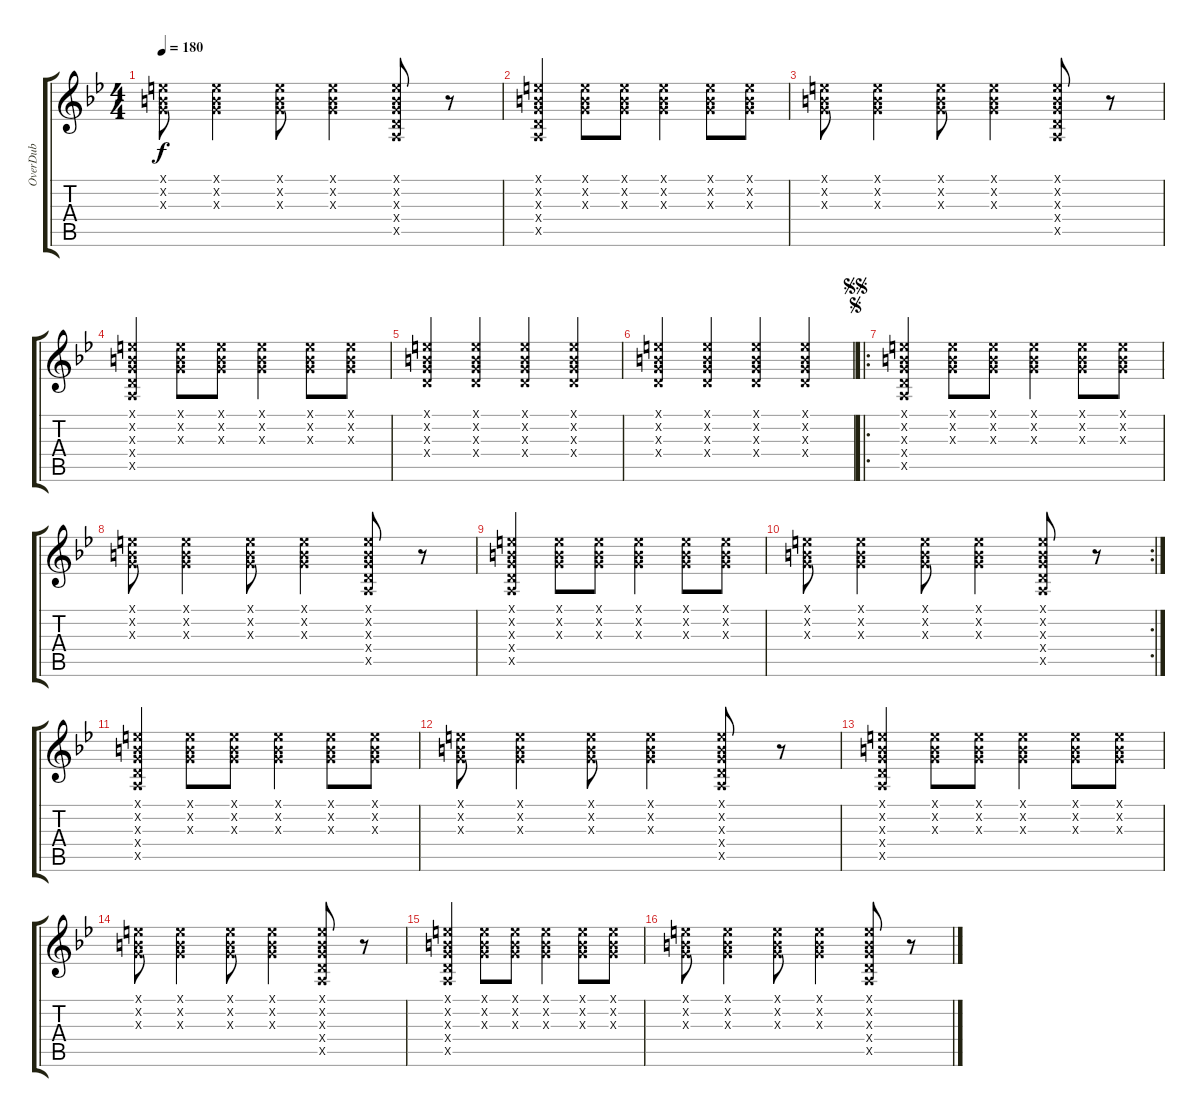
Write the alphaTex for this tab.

\track ("OverDub" "OverDub") {instrument overdrivenguitar}
\staff {score tabs}
\tuning (E4 B3 G3 D3 A2 E2) {hide}
\ts (4 4)
\tempo 180
\clef g2
\ks bb
(0.1{x} 0.2{x} 0.3{x}).8{dy f} (0.1{x} 0.2{x} 0.3{x}).4 (0.1{x} 0.2{x} 0.3{x}).8 (0.1{x} 0.2{x} 0.3{x}).4 (0.1{x} 0.2{x} 0.3{x} 0.4{x} 0.5{x}).8 r.8 |
(0.1{x} 0.2{x} 0.3{x} 0.4{x} 0.5{x}).4 (0.1{x} 0.2{x} 0.3{x}).8 (0.1{x} 0.2{x} 0.3{x}).8 (0.1{x} 0.2{x} 0.3{x}).4 (0.1{x} 0.2{x} 0.3{x}).8 (0.1{x} 0.2{x} 0.3{x}).8 |
(0.1{x} 0.2{x} 0.3{x}).8 (0.1{x} 0.2{x} 0.3{x}).4 (0.1{x} 0.2{x} 0.3{x}).8 (0.1{x} 0.2{x} 0.3{x}).4 (0.1{x} 0.2{x} 0.3{x} 0.4{x} 0.5{x}).8 r.8 |
(0.1{x} 0.2{x} 0.3{x} 0.4{x} 0.5{x}).4 (0.1{x} 0.2{x} 0.3{x}).8 (0.1{x} 0.2{x} 0.3{x}).8 (0.1{x} 0.2{x} 0.3{x}).4 (0.1{x} 0.2{x} 0.3{x}).8 (0.1{x} 0.2{x} 0.3{x}).8 |
(0.1{x} 0.2{x} 0.3{x} 0.4{x}).4 (0.1{x} 0.2{x} 0.3{x} 0.4{x}).4 (0.1{x} 0.2{x} 0.3{x} 0.4{x}).4 (0.1{x} 0.2{x} 0.3{x} 0.4{x}).4 |
(0.1{x} 0.2{x} 0.3{x} 0.4{x}).4 (0.1{x} 0.2{x} 0.3{x} 0.4{x}).4 (0.1{x} 0.2{x} 0.3{x} 0.4{x}).4 (0.1{x} 0.2{x} 0.3{x} 0.4{x}).4 |
\ro
\jump segno
\jump segnosegno
(0.1{x} 0.2{x} 0.3{x} 0.4{x} 0.5{x}).4 (0.1{x} 0.2{x} 0.3{x}).8 (0.1{x} 0.2{x} 0.3{x}).8 (0.1{x} 0.2{x} 0.3{x}).4 (0.1{x} 0.2{x} 0.3{x}).8 (0.1{x} 0.2{x} 0.3{x}).8 |
(0.1{x} 0.2{x} 0.3{x}).8 (0.1{x} 0.2{x} 0.3{x}).4 (0.1{x} 0.2{x} 0.3{x}).8 (0.1{x} 0.2{x} 0.3{x}).4 (0.1{x} 0.2{x} 0.3{x} 0.4{x} 0.5{x}).8 r.8 |
(0.1{x} 0.2{x} 0.3{x} 0.4{x} 0.5{x}).4 (0.1{x} 0.2{x} 0.3{x}).8 (0.1{x} 0.2{x} 0.3{x}).8 (0.1{x} 0.2{x} 0.3{x}).4 (0.1{x} 0.2{x} 0.3{x}).8 (0.1{x} 0.2{x} 0.3{x}).8 |
\rc 2
(0.1{x} 0.2{x} 0.3{x}).8 (0.1{x} 0.2{x} 0.3{x}).4 (0.1{x} 0.2{x} 0.3{x}).8 (0.1{x} 0.2{x} 0.3{x}).4 (0.1{x} 0.2{x} 0.3{x} 0.4{x} 0.5{x}).8 r.8 |
(0.1{x} 0.2{x} 0.3{x} 0.4{x} 0.5{x}).4 (0.1{x} 0.2{x} 0.3{x}).8 (0.1{x} 0.2{x} 0.3{x}).8 (0.1{x} 0.2{x} 0.3{x}).4 (0.1{x} 0.2{x} 0.3{x}).8 (0.1{x} 0.2{x} 0.3{x}).8 |
(0.1{x} 0.2{x} 0.3{x}).8 (0.1{x} 0.2{x} 0.3{x}).4 (0.1{x} 0.2{x} 0.3{x}).8 (0.1{x} 0.2{x} 0.3{x}).4 (0.1{x} 0.2{x} 0.3{x} 0.4{x} 0.5{x}).8 r.8 |
(0.1{x} 0.2{x} 0.3{x} 0.4{x} 0.5{x}).4 (0.1{x} 0.2{x} 0.3{x}).8 (0.1{x} 0.2{x} 0.3{x}).8 (0.1{x} 0.2{x} 0.3{x}).4 (0.1{x} 0.2{x} 0.3{x}).8 (0.1{x} 0.2{x} 0.3{x}).8 |
(0.1{x} 0.2{x} 0.3{x}).8 (0.1{x} 0.2{x} 0.3{x}).4 (0.1{x} 0.2{x} 0.3{x}).8 (0.1{x} 0.2{x} 0.3{x}).4 (0.1{x} 0.2{x} 0.3{x} 0.4{x} 0.5{x}).8 r.8 |
(0.1{x} 0.2{x} 0.3{x} 0.4{x} 0.5{x}).4 (0.1{x} 0.2{x} 0.3{x}).8 (0.1{x} 0.2{x} 0.3{x}).8 (0.1{x} 0.2{x} 0.3{x}).4 (0.1{x} 0.2{x} 0.3{x}).8 (0.1{x} 0.2{x} 0.3{x}).8 |
(0.1{x} 0.2{x} 0.3{x}).8 (0.1{x} 0.2{x} 0.3{x}).4 (0.1{x} 0.2{x} 0.3{x}).8 (0.1{x} 0.2{x} 0.3{x}).4 (0.1{x} 0.2{x} 0.3{x} 0.4{x} 0.5{x}).8 r.8
